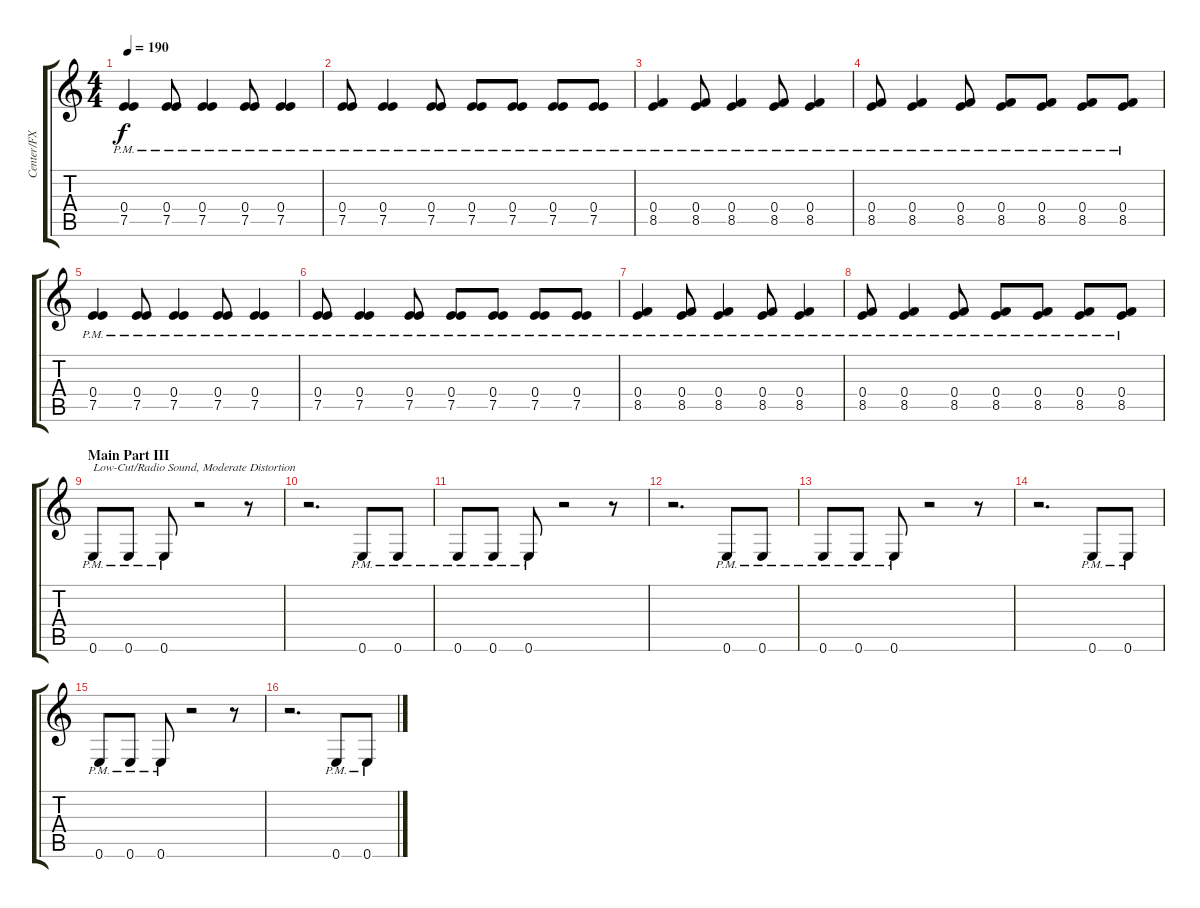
\track ("Center/FX Guitar" "Center/FX ") {instrument overdrivenguitar}
\staff {score tabs}
\tuning (E4 B3 G3 E3 A2 E2) {hide}
\ts (4 4)
\tempo 190
\clef g2
\ks c
(0.4{pm} 7.5{pm}).4{dy f} (0.4{pm} 7.5{pm}).8 (0.4{pm} 7.5{pm}).4 (0.4{pm} 7.5{pm}).8 (0.4{pm} 7.5{pm}).4 |
(0.4{pm} 7.5{pm}).8 (0.4{pm} 7.5{pm}).4 (0.4{pm} 7.5{pm}).8 (0.4{pm} 7.5{pm}).8 (0.4{pm} 7.5{pm}).8 (0.4{pm} 7.5{pm}).8 (0.4{pm} 7.5{pm}).8 |
(0.4{pm} 8.5{pm}).4 (0.4{pm} 8.5{pm}).8 (0.4{pm} 8.5{pm}).4 (0.4{pm} 8.5{pm}).8 (0.4{pm} 8.5{pm}).4 |
(0.4{pm} 8.5{pm}).8 (0.4{pm} 8.5{pm}).4 (0.4{pm} 8.5{pm}).8 (0.4{pm} 8.5{pm}).8 (0.4{pm} 8.5{pm}).8 (0.4{pm} 8.5{pm}).8 (0.4{pm} 8.5{pm}).8 |
(0.4{pm} 7.5{pm}).4 (0.4{pm} 7.5{pm}).8 (0.4{pm} 7.5{pm}).4 (0.4{pm} 7.5{pm}).8 (0.4{pm} 7.5{pm}).4 |
(0.4{pm} 7.5{pm}).8 (0.4{pm} 7.5{pm}).4 (0.4{pm} 7.5{pm}).8 (0.4{pm} 7.5{pm}).8 (0.4{pm} 7.5{pm}).8 (0.4{pm} 7.5{pm}).8 (0.4{pm} 7.5{pm}).8 |
(0.4{pm} 8.5{pm}).4 (0.4{pm} 8.5{pm}).8 (0.4{pm} 8.5{pm}).4 (0.4{pm} 8.5{pm}).8 (0.4{pm} 8.5{pm}).4 |
(0.4{pm} 8.5{pm}).8 (0.4{pm} 8.5{pm}).4 (0.4{pm} 8.5{pm}).8 (0.4{pm} 8.5{pm}).8 (0.4{pm} 8.5{pm}).8 (0.4{pm} 8.5{pm}).8 (0.4{pm} 8.5{pm}).8 |
\section ("" "Main Part III")
0.6{pm}.8{txt "Low-Cut/Radio Sound, Moderate Distortion"} 0.6{pm}.8 0.6{pm}.8 r.2 r.8 |
r.2{d} 0.6{pm}.8 0.6{pm}.8 |
0.6{pm}.8 0.6{pm}.8 0.6{pm}.8 r.2 r.8 |
r.2{d} 0.6{pm}.8 0.6{pm}.8 |
0.6{pm}.8 0.6{pm}.8 0.6{pm}.8 r.2 r.8 |
r.2{d} 0.6{pm}.8 0.6{pm}.8 |
0.6{pm}.8 0.6{pm}.8 0.6{pm}.8 r.2 r.8 |
r.2{d} 0.6{pm}.8 0.6{pm}.8
